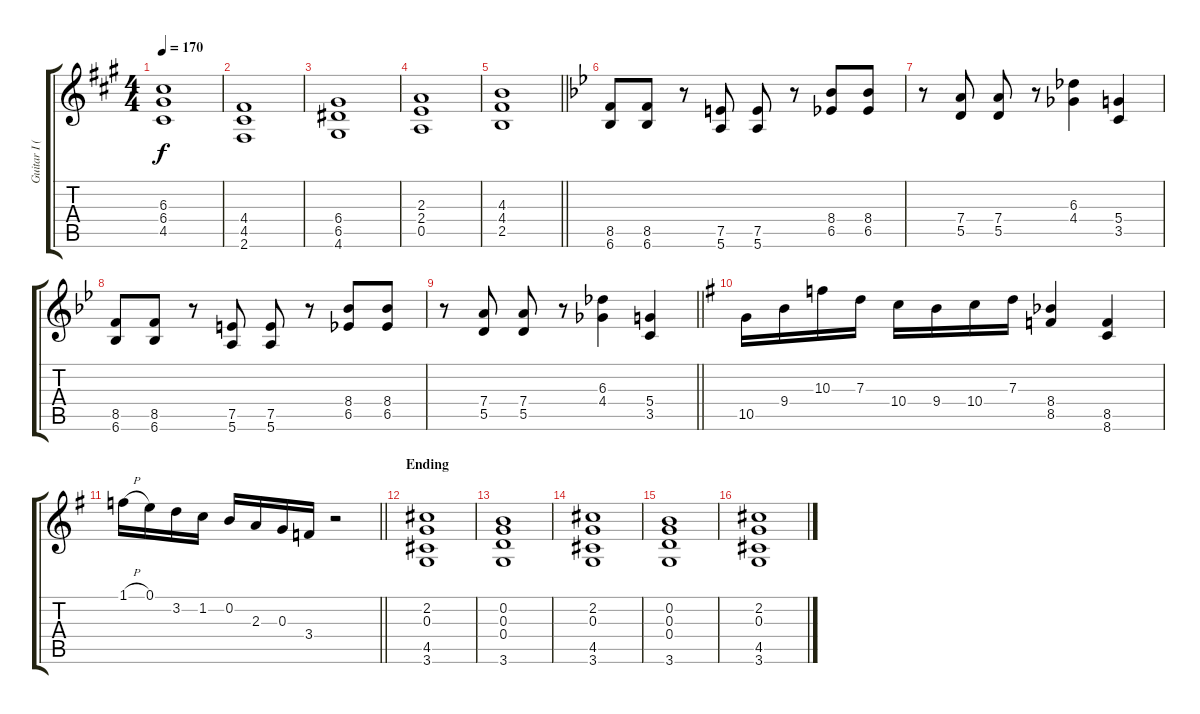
\track ("Guitar I (Yamanaka Sawako/\"Catherine\")" "Guitar I (") {instrument distortionguitar}
\staff {score tabs}
\tuning (E4 B3 G3 D3 A2 E2) {hide}
\ts (4 4)
\tempo 170
\clef g2
\ks a
(6.3 6.4 4.5).1{dy f} |
(4.4 4.5 2.6).1 |
(6.4 6.5 4.6).1 |
(2.3 2.4 0.5).1 |
\barLineRight lightlight
(4.3 4.4 2.5).1 |
\ks bb
(8.5 6.6).8 (8.5 6.6).8 r.8 (7.5 5.6).8 (7.5 5.6).8 r.8 (8.4 6.5).8 (8.4 6.5).8 |
r.8 (7.4 5.5).8 (7.4 5.5).8 r.8 (6.3 4.4).4 (5.4 3.5).4 |
(8.5 6.6).8 (8.5 6.6).8 r.8 (7.5 5.6).8 (7.5 5.6).8 r.8 (8.4 6.5).8 (8.4 6.5).8 |
\barLineRight lightlight
r.8 (7.4 5.5).8 (7.4 5.5).8 r.8 (6.3 4.4).4 (5.4 3.5).4 |
\ks g
10.5.16 9.4.16 10.3.16 7.3.16 10.4.16 9.4.16 10.4.16 7.3.16 (8.4{acc b} 8.5).4 (8.5 8.6).4 |
\barLineRight lightlight
1.1{h}.16 0.1.16 3.2.16 1.2.16 0.2.16 2.3.16 0.3.16 3.4.16 r.2 |
\section ("" "Ending")
(2.2 0.3 4.5 3.6).1 |
(0.2 0.3 0.4 3.6).1 |
(2.2 0.3 4.5 3.6).1 |
(0.2 0.3 0.4 3.6).1 |
(2.2 0.3 4.5 3.6).1
